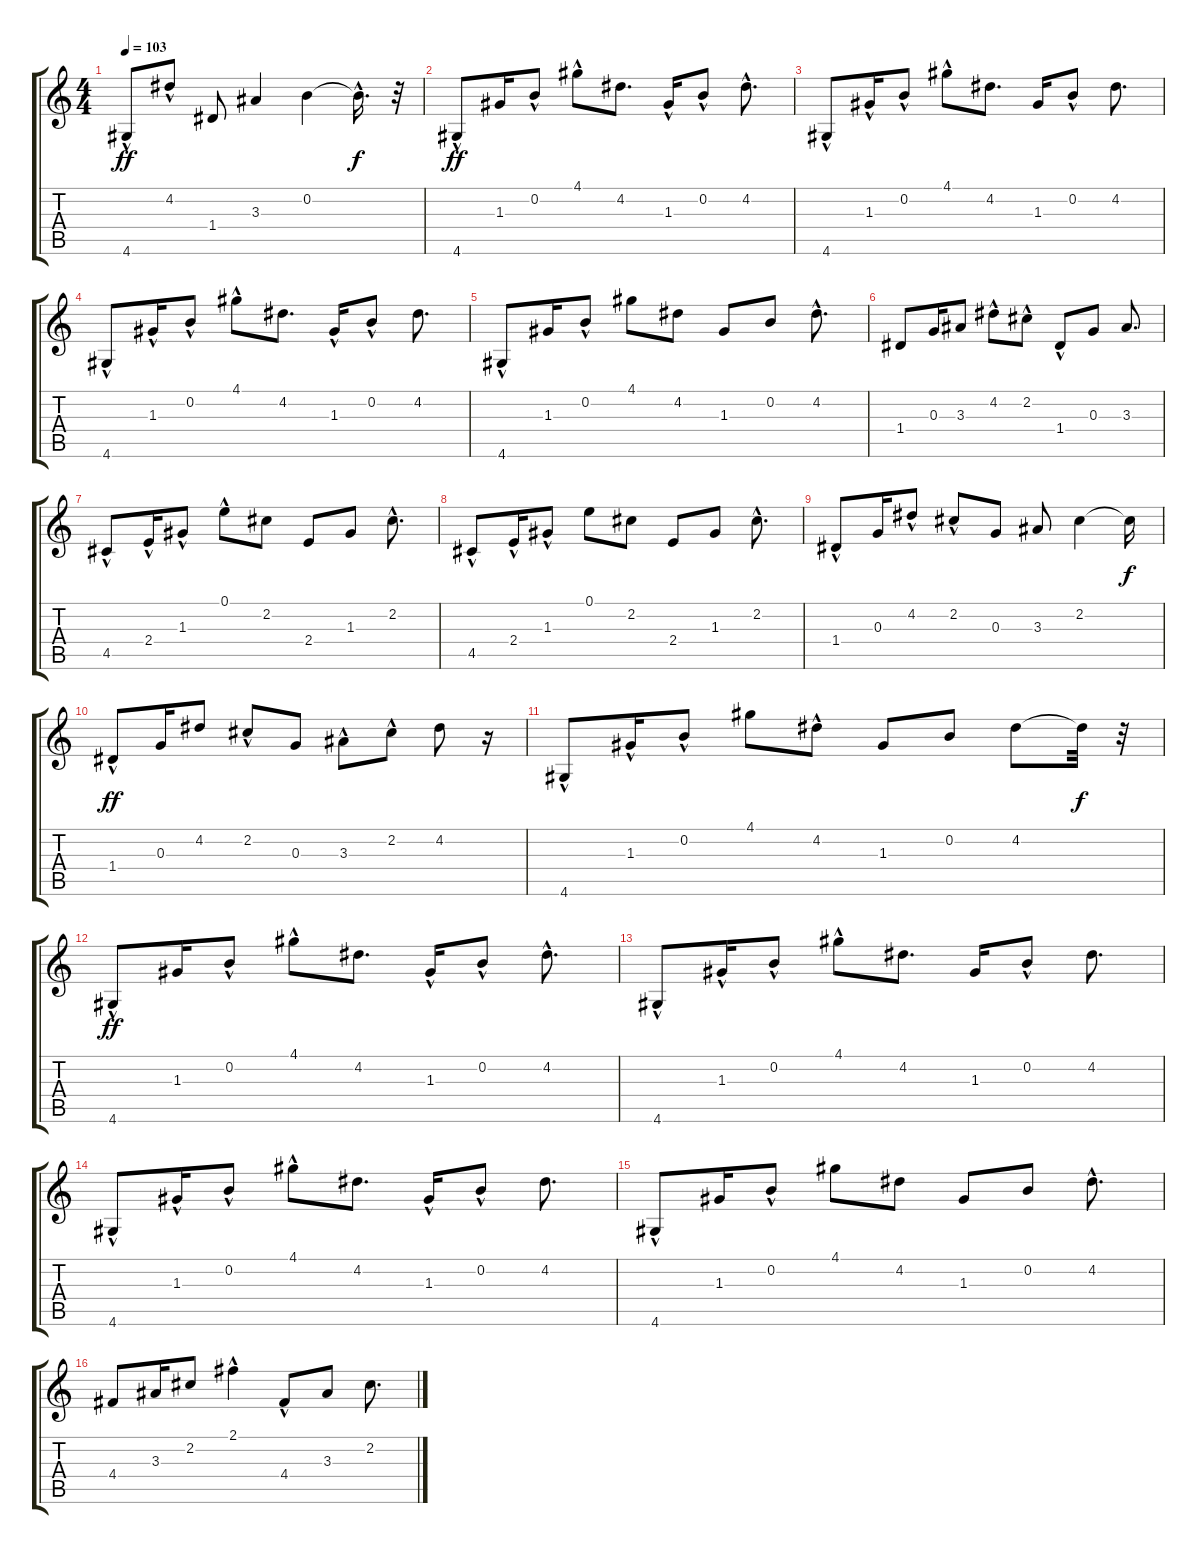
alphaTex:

\track "" {instrument acousticguitarsteel}
\staff {score tabs}
\tuning (E4 B3 G3 D3 A2 E2) {hide}
\ts (4 4)
\tempo 103
\clef g2
\ks c
4.6{hac}.8{dy ff} 4.2{hac}.8 1.4.8 3.3.4 0.2.4 0.2{hac t}.16{d dy f} r.32 |
4.6{hac}.8{dy ff} 1.3.16 0.2{hac}.8 4.1{hac}.8 4.2.8{d} 1.3{hac}.16 0.2{hac}.8 4.2{hac}.8{d} |
4.6{hac}.8 1.3{hac}.16 0.2{hac}.8 4.1{hac}.8 4.2.8{d} 1.3.16 0.2{hac}.8 4.2.8{d} |
4.6{hac}.8 1.3{hac}.16 0.2{hac}.8 4.1{hac}.8 4.2.8{d} 1.3{hac}.16 0.2{hac}.8 4.2.8{d} |
4.6{hac}.8 1.3.16 0.2{hac}.8 4.1.8 4.2.8 1.3.8 0.2.8 4.2{hac}.8{d} |
1.4.8 0.3.16 3.3.8 4.2{hac}.8 2.2{hac}.8 1.4{hac}.8 0.3.8 3.3.8{d} |
4.5{hac}.8 2.4{hac}.16 1.3{hac}.8 0.1{hac}.8 2.2.8 2.4.8 1.3.8 2.2{hac}.8{d} |
4.5{hac}.8 2.4{hac}.16 1.3{hac}.8 0.1.8 2.2.8 2.4.8 1.3.8 2.2{hac}.8{d} |
1.4{hac}.8 0.3.16 4.2{hac}.8 2.2{hac}.8 0.3.8 3.3.8 2.2.4 2.2{t}.16{dy f} |
1.4{hac}.8{dy ff} 0.3.16 4.2.8 2.2{hac}.8 0.3.8 3.3{hac}.8 2.2{hac}.8 4.2.8 r.16 |
4.6{hac}.8 1.3{hac}.16 0.2{hac}.8 4.1.8 4.2{hac}.8 1.3.8 0.2.8 4.2.8 4.2{t}.32{dy f} r.32 |
4.6{hac}.8{dy ff} 1.3.16 0.2{hac}.8 4.1{hac}.8 4.2.8{d} 1.3{hac}.16 0.2{hac}.8 4.2{hac}.8{d} |
4.6{hac}.8 1.3{hac}.16 0.2{hac}.8 4.1{hac}.8 4.2.8{d} 1.3.16 0.2{hac}.8 4.2.8{d} |
4.6{hac}.8 1.3{hac}.16 0.2{hac}.8 4.1{hac}.8 4.2.8{d} 1.3{hac}.16 0.2{hac}.8 4.2.8{d} |
4.6{hac}.8 1.3.16 0.2{hac}.8 4.1.8 4.2.8 1.3.8 0.2.8 4.2{hac}.8{d} |
4.4.8 3.3.16 2.2.8 2.1{hac}.4 4.4{hac}.8 3.3.8 2.2.8{d}
